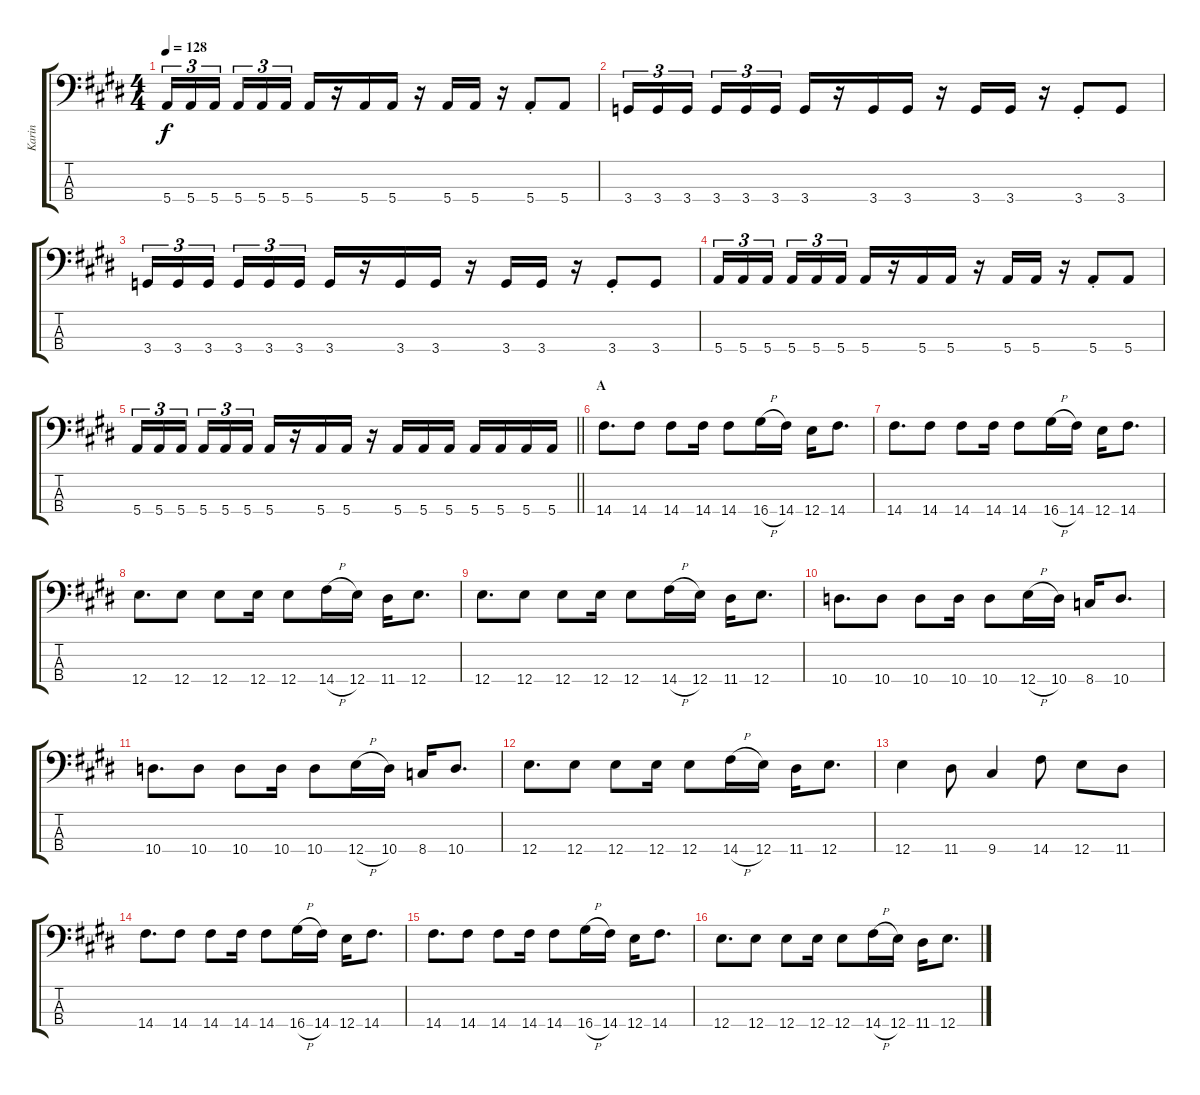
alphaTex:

\track ("Karin" "Karin") {instrument electricbassfinger}
\staff {score tabs}
\tuning (G2 D2 A1 E1) {hide}
\ts (4 4)
\tempo 128
\clef f4
\ks e
5.4.16{tu (3 2) dy f} 5.4.16{tu (3 2)} 5.4.16{tu (3 2) beam splitsecondary} 5.4.16{tu (3 2)} 5.4.16{tu (3 2)} 5.4.16{tu (3 2)} 5.4.16 r.16 5.4.16 5.4.16 r.16 5.4.16 5.4.16 r.16 5.4{st}.8 5.4.8 |
3.4.16{tu (3 2)} 3.4.16{tu (3 2)} 3.4.16{tu (3 2) beam splitsecondary} 3.4.16{tu (3 2)} 3.4.16{tu (3 2)} 3.4.16{tu (3 2)} 3.4.16 r.16 3.4.16 3.4.16 r.16 3.4.16 3.4.16 r.16 3.4{st}.8 3.4.8 |
3.4.16{tu (3 2)} 3.4.16{tu (3 2)} 3.4.16{tu (3 2) beam splitsecondary} 3.4.16{tu (3 2)} 3.4.16{tu (3 2)} 3.4.16{tu (3 2)} 3.4.16 r.16 3.4.16 3.4.16 r.16 3.4.16 3.4.16 r.16 3.4{st}.8 3.4.8 |
5.4.16{tu (3 2)} 5.4.16{tu (3 2)} 5.4.16{tu (3 2) beam splitsecondary} 5.4.16{tu (3 2)} 5.4.16{tu (3 2)} 5.4.16{tu (3 2)} 5.4.16 r.16 5.4.16 5.4.16 r.16 5.4.16 5.4.16 r.16 5.4{st}.8 5.4.8 |
\barLineRight lightlight
5.4.16{tu (3 2)} 5.4.16{tu (3 2)} 5.4.16{tu (3 2) beam splitsecondary} 5.4.16{tu (3 2)} 5.4.16{tu (3 2)} 5.4.16{tu (3 2)} 5.4.16 r.16 5.4.16 5.4.16 r.16 5.4.16 5.4.16 5.4.16 5.4.16 5.4.16 5.4.16 5.4.16 |
\section ("" "A")
14.4.8{d} 14.4.8 14.4.8 14.4.16 14.4.8 16.4{h}.16 14.4.16 12.4.16 14.4.8{d} |
14.4.8{d} 14.4.8 14.4.8 14.4.16 14.4.8 16.4{h}.16 14.4.16 12.4.16 14.4.8{d} |
12.4.8{d} 12.4.8 12.4.8 12.4.16 12.4.8 14.4{h}.16 12.4.16 11.4.16 12.4.8{d} |
12.4.8{d} 12.4.8 12.4.8 12.4.16 12.4.8 14.4{h}.16 12.4.16 11.4.16 12.4.8{d} |
10.4.8{d} 10.4.8 10.4.8 10.4.16 10.4.8 12.4{h}.16 10.4.16 8.4.16 10.4.8{d} |
10.4.8{d} 10.4.8 10.4.8 10.4.16 10.4.8 12.4{h}.16 10.4.16 8.4.16 10.4.8{d} |
12.4.8{d} 12.4.8 12.4.8 12.4.16 12.4.8 14.4{h}.16 12.4.16 11.4.16 12.4.8{d} |
12.4.4 11.4.8 9.4.4 14.4.8 12.4.8 11.4.8 |
14.4.8{d} 14.4.8 14.4.8 14.4.16 14.4.8 16.4{h}.16 14.4.16 12.4.16 14.4.8{d} |
14.4.8{d} 14.4.8 14.4.8 14.4.16 14.4.8 16.4{h}.16 14.4.16 12.4.16 14.4.8{d} |
12.4.8{d} 12.4.8 12.4.8 12.4.16 12.4.8 14.4{h}.16 12.4.16 11.4.16 12.4.8{d}
